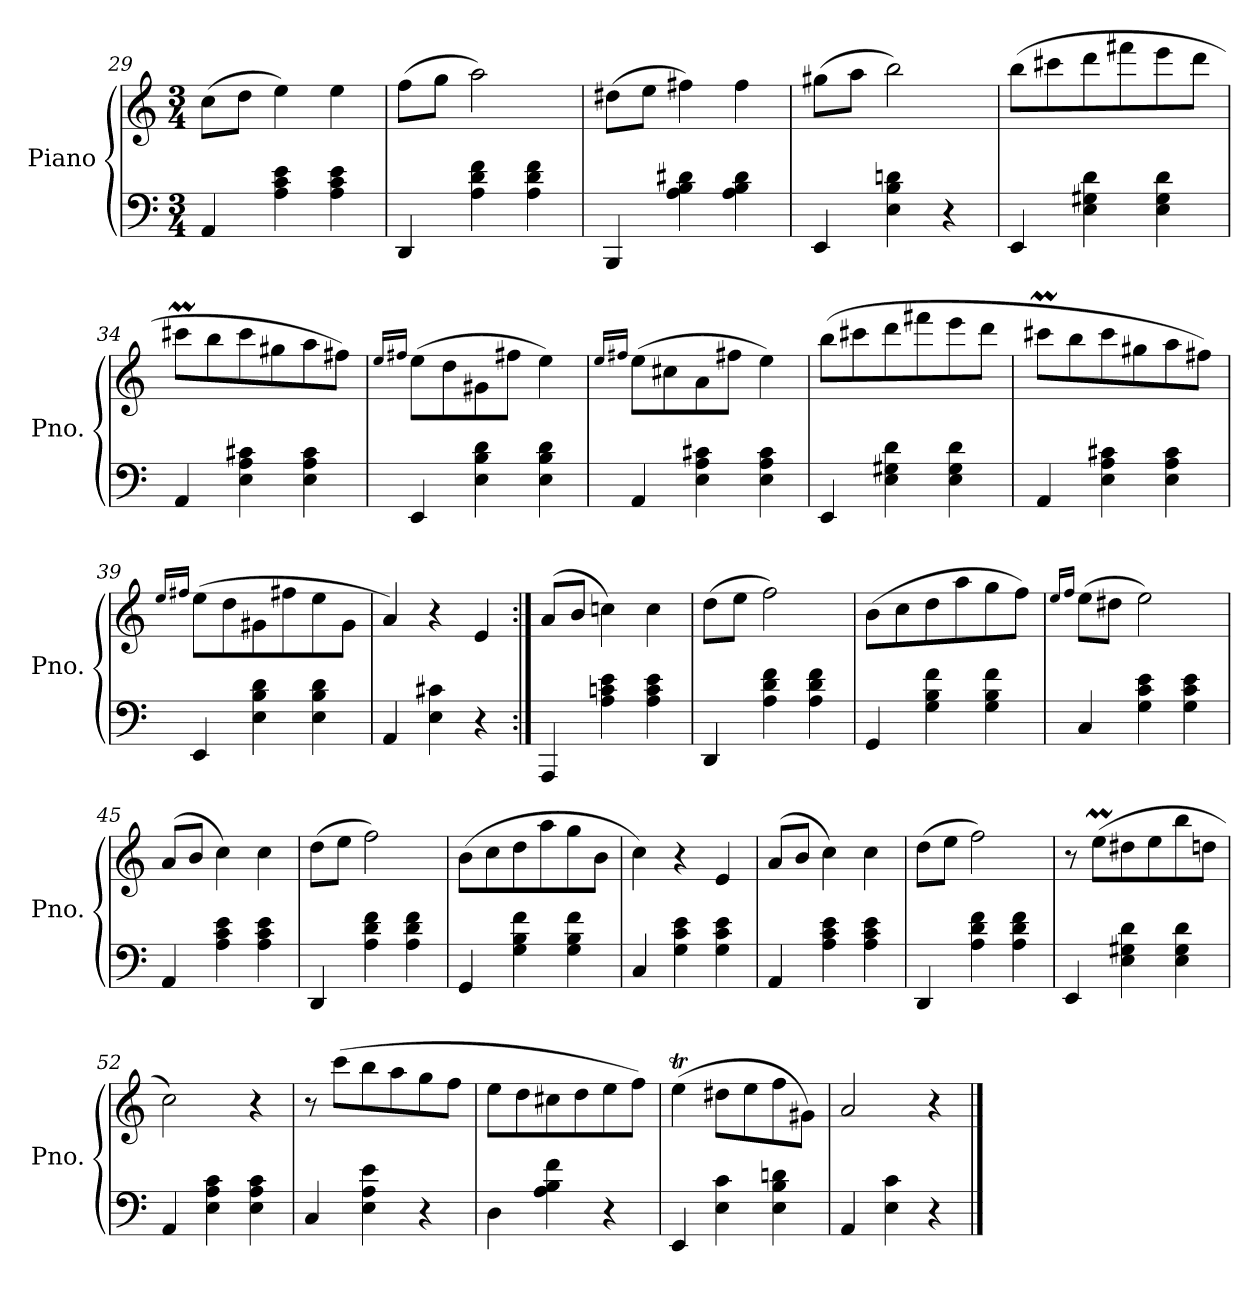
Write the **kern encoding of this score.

**kern	**kern
*part1	*part1
*staff2	*staff1
*I"Piano	*
*I'Pno.	*
*clefF4	*clefG2
*k[]	*k[]
*M3/4	*M3/4
=29	=29
4AA/	(8cc\L
.	8dd\J
4A\ 4c\ 4e\	4ee\)
4A\ 4c\ 4e\	4ee\
!!LO:PB:g=z
=30	=30
4DD/	(8ff\L
.	8gg\J
4A\ 4d\ 4f\	2aa\)
4A\ 4d\ 4f\	.
=31	=31
4BBB/	(8dd#X\L
.	8ee\J
4A\ 4B\ 4d#X\	4ff#X\)
4A\ 4B\ 4d#\	4ff#\
=32	=32
4EE/	(8gg#X\L
.	8aa\J
4E\ 4B\ 4dn\	2bb\)
4r	.
=33	=33
4EE/	(8bb\L
.	8ccc#X\
4E\ 4G#X\ 4d\	8ddd\
.	8fff#X\
4E\ 4G#\ 4d\	8eee\
.	8ddd\J
=34	=34
4AA/	8ccc#Xm\L
.	8bb\
4E\ 4A\ 4c#X\	8ccc#\
.	8gg#X\
4E\ 4A\ 4c#\	8aa\
.	8ff#X\J)
!!LO:LB:g=z
=35	=35
.	16qee/LL
.	16qff#X/JJ
4EE/	(8ee\L
.	8dd\
4E\ 4B\ 4d\	8g#X\
.	8ff#X\J
4E\ 4B\ 4d\	4ee\)
=36	=36
.	16qee/LL
.	16qff#X/JJ
4AA/	(8ee\L
.	8cc#X\
4E\ 4A\ 4c#X\	8a\
.	8ff#X\J
4E\ 4A\ 4c#\	4ee\)
=37	=37
4EE/	(8bb\L
.	8ccc#X\
4E\ 4G#X\ 4d\	8ddd\
.	8fff#X\
4E\ 4G#\ 4d\	8eee\
.	8ddd\J
=38	=38
4AA/	8ccc#Xm\L
.	8bb\
4E\ 4A\ 4c#X\	8ccc#\
.	8gg#X\
4E\ 4A\ 4c#\	8aa\
.	8ff#X\J)
!!LO:LB:g=z
=39	=39
.	16qee/LL
.	16qff#X/JJ
4EE/	(8ee\L
.	8dd\
4E\ 4B\ 4d\	8g#X\
.	8ff#X\
4E\ 4B\ 4d\	8ee\
.	8g#\J
=40	=40
4AA/	4a/)
4E\ 4c#X\	4r
4r	4e/
=41:|!	=41:|!
4AAA/	(8a/L
.	8b/J
4A\ 4cn\ 4e\	4ccn\)
4A\ 4c\ 4e\	4cc\
=42	=42
4DD/	(8dd\L
.	8ee\J
4A\ 4d\ 4f\	2ff\)
4A\ 4d\ 4f\	.
=43	=43
4GG/	(8b\L
.	8cc\
4G\ 4B\ 4f\	8dd\
.	8aa\
4G\ 4B\ 4f\	8gg\
.	8ff\J)
!!LO:LB:g=z
=44	=44
.	16qee/LL
.	16qff/JJ
4C/	(8ee\L
.	8dd#X\J
4G\ 4c\ 4e\	2ee\)
4G\ 4c\ 4e\	.
=45	=45
4AA/	(8a/L
.	8b/J
4A\ 4c\ 4e\	4cc\)
4A\ 4c\ 4e\	4cc\
=46	=46
4DD/	(8dd\L
.	8ee\J
4A\ 4d\ 4f\	2ff\)
4A\ 4d\ 4f\	.
=47	=47
4GG/	(8b\L
.	8cc\
4G\ 4B\ 4f\	8dd\
.	8aa\
4G\ 4B\ 4f\	8gg\
.	8b\J
!!LO:LB:g=z
=48	=48
4C/	4cc\)
4G\ 4c\ 4e\	4r
4G\ 4c\ 4e\	4e/
=49	=49
4AA/	(8a/L
.	8b/J
4A\ 4c\ 4e\	4cc\)
4A\ 4c\ 4e\	4cc\
=50	=50
4DD/	(8dd\L
.	8ee\J
4A\ 4d\ 4f\	2ff\)
4A\ 4d\ 4f\	.
=51	=51
4EE/	8r
.	(8eem\L
4E\ 4G#X\ 4d\	8dd#X\
.	8ee\
4E\ 4G#\ 4d\	8bb\
.	8ddn\J
=52	=52
4AA/	2cc\)
4E\ 4A\ 4c\	.
4E\ 4A\ 4c\	4r
!!LO:LB:g=z
=53	=53
4C/	8r
.	(8ccc\L
4E\ 4A\ 4e\	8bb\
.	8aa\
4r	8gg\
.	8ff\J
=54	=54
4D\	8ee\L
.	8dd\
4A\ 4B\ 4f\	8cc#X\
.	8dd\
4r	8ee\
.	8ff\J)
=55	=55
4EE/	(4eet\
4E\ 4c\	8dd#X\L
.	8ee\
4E\ 4B\ 4dn\	8ff\
.	8g#X\J)
=56	=56
4AA/	2a/
4E\ 4c\	.
4r	4r
==	==
*-	*-
